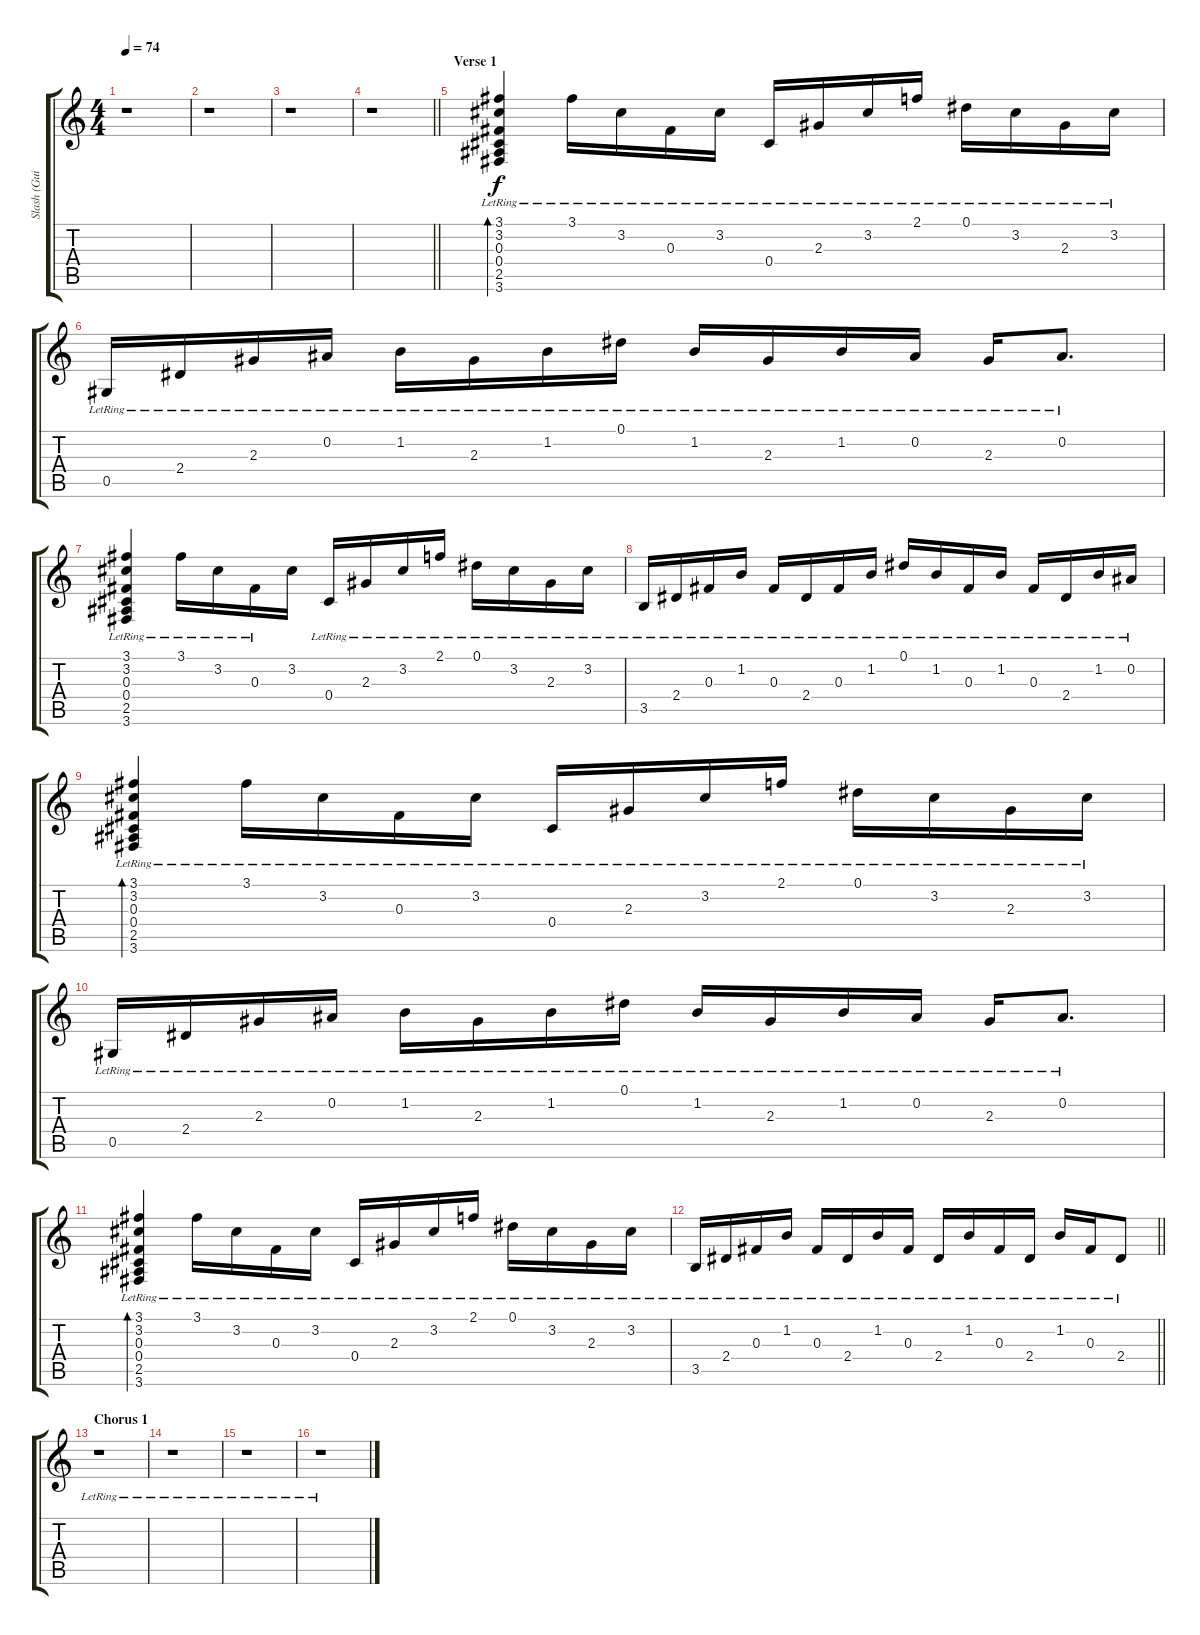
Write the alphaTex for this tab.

\track ("Slash (Guitar - 12 Strings)" "Slash (Gui") {instrument electricguitarjazz}
\staff {score tabs}
\tuning (Eb4 Bb3 Gb3 Db3 Ab2 Eb2) {hide}
\ts (4 4)
\tempo 74
\clef g2
\ks c
r.1{dy f} |
r.1 |
r.1 |
\barLineRight lightlight
r.1 |
\section ("" "Verse 1")
(3.1{lr} 3.2{lr} 0.3{lr} 0.4{lr} 2.5 3.6{lr}).4{bd 120 volume 9 instrument electricguitarjazz} 3.1{lr}.16 3.2{lr}.16 0.3{lr}.16 3.2{lr}.16 0.4{lr}.16 2.3{lr}.16 3.2{lr}.16 2.1{lr}.16 0.1{lr}.16 3.2{lr}.16 2.3{lr}.16 3.2{lr}.16 |
0.5{lr}.16 2.4{lr}.16 2.3{lr}.16 0.2{lr}.16 1.2{lr}.16 2.3{lr}.16 1.2{lr}.16 0.1{lr}.16 1.2{lr}.16 2.3{lr}.16 1.2{lr}.16 0.2{lr}.16 2.3{lr}.16 0.2{lr}.8{d} |
(3.1 3.2 0.3 0.4 2.5 3.6{lr}).4 3.1{lr}.16 3.2{lr}.16 0.3{lr}.16 3.2.16 0.4{lr}.16 2.3{lr}.16 3.2{lr}.16 2.1{lr}.16 0.1{lr}.16 3.2{lr}.16 2.3{lr}.16 3.2{lr}.16 |
3.5{lr}.16 2.4{lr}.16 0.3{lr}.16 1.2{lr}.16 0.3{lr}.16 2.4{lr}.16 0.3{lr}.16 1.2{lr}.16 0.1{lr}.16 1.2{lr}.16 0.3{lr}.16 1.2{lr}.16 0.3{lr}.16 2.4{lr}.16 1.2{lr}.16 0.2{lr}.16 |
(3.1 3.2 0.3{lr} 0.4{lr} 2.5 3.6{lr}).4{bd 60} 3.1{lr}.16 3.2{lr}.16 0.3{lr}.16 3.2{lr}.16 0.4{lr}.16 2.3{lr}.16 3.2{lr}.16 2.1{lr}.16 0.1{lr}.16 3.2{lr}.16 2.3{lr}.16 3.2{lr}.16 |
0.5{lr}.16 2.4{lr}.16 2.3{lr}.16 0.2{lr}.16 1.2{lr}.16 2.3{lr}.16 1.2{lr}.16 0.1{lr}.16 1.2{lr}.16 2.3{lr}.16 1.2{lr}.16 0.2{lr}.16 2.3{lr}.16 0.2{lr}.8{d} |
(3.1 3.2 0.3{lr} 0.4{lr} 2.5 3.6{lr}).4{bd 60} 3.1{lr}.16 3.2{lr}.16 0.3{lr}.16 3.2{lr}.16 0.4{lr}.16 2.3{lr}.16 3.2{lr}.16 2.1{lr}.16 0.1{lr}.16 3.2{lr}.16 2.3{lr}.16 3.2{lr}.16 |
\barLineRight lightlight
3.5{lr}.16 2.4{lr}.16 0.3{lr}.16 1.2{lr}.16 0.3{lr}.16 2.4{lr}.16 1.2{lr}.16 0.3{lr}.16 2.4{lr}.16 1.2{lr}.16 0.3{lr}.16 2.4{lr}.16 1.2{lr}.16 0.3{lr}.16 2.4{lr}.8 |
\section ("" "Chorus 1")
r.1 |
r.1 |
r.1 |
r.1
